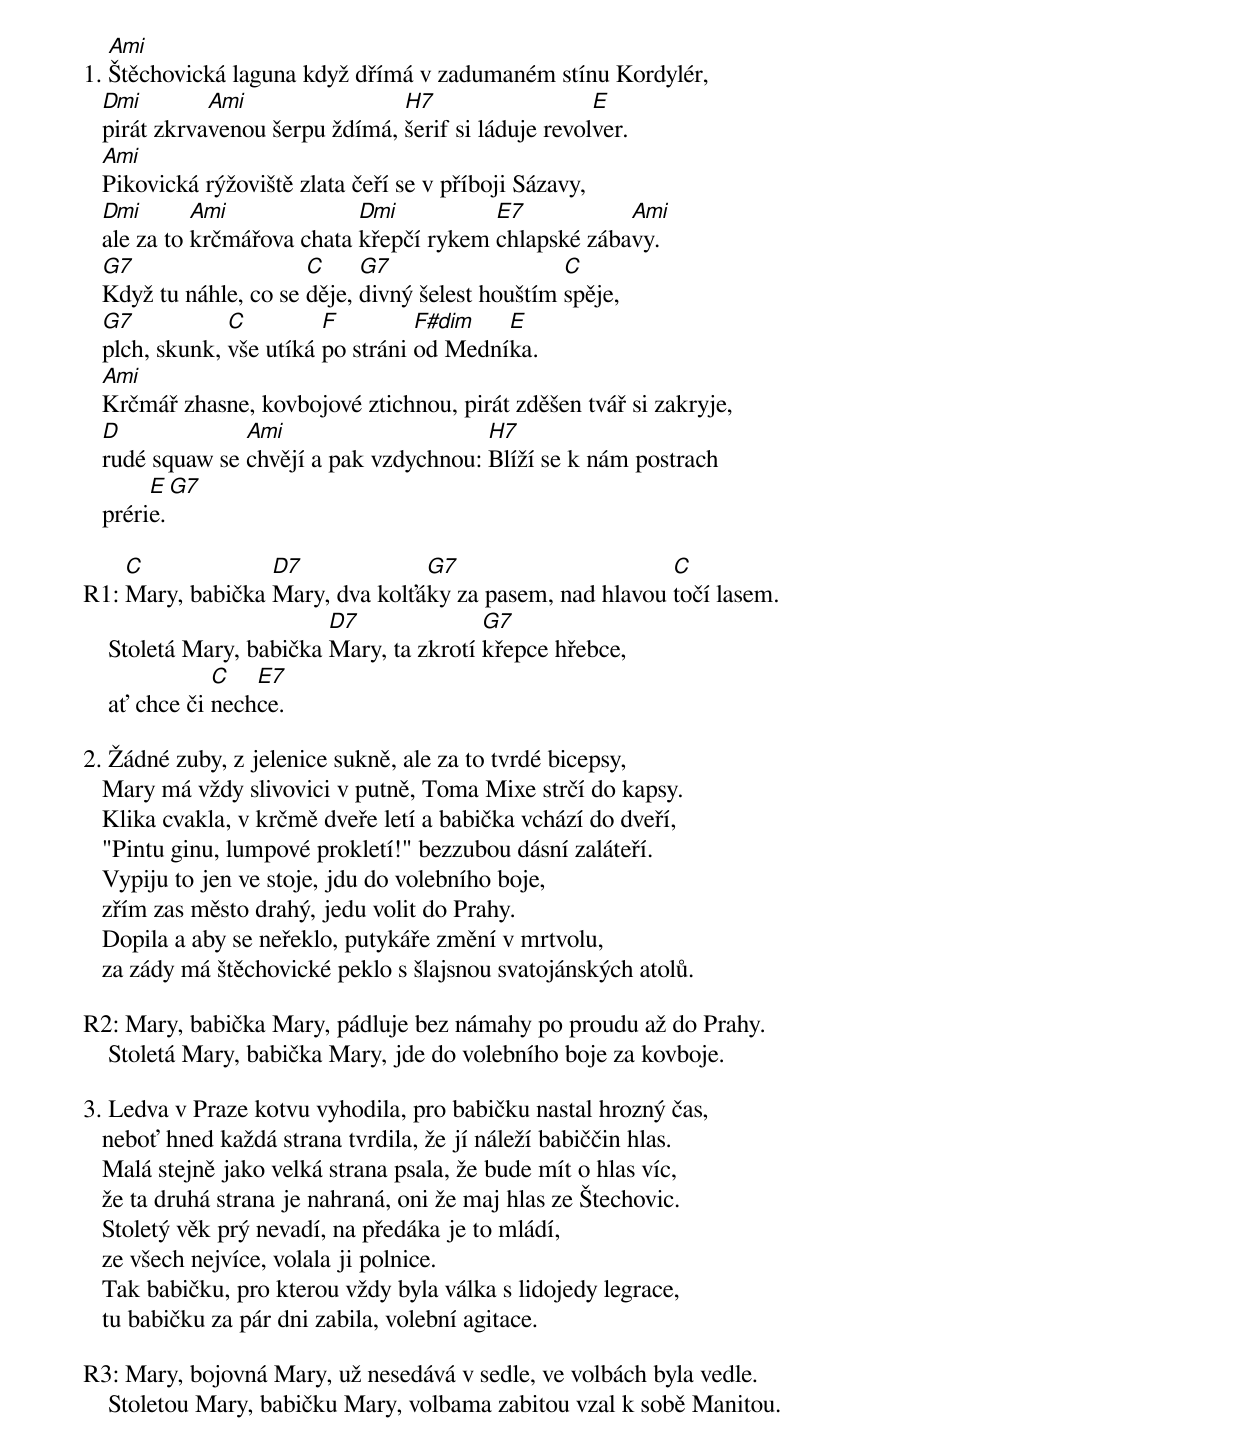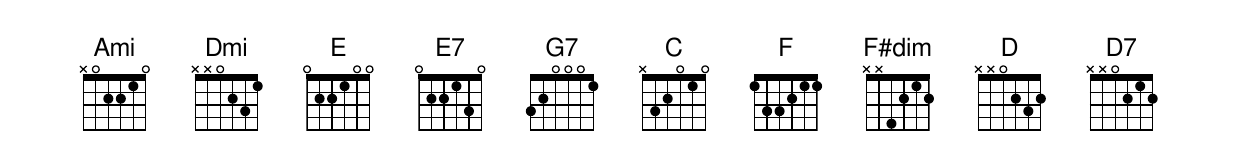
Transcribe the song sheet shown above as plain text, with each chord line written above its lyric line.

   Ami
1. Štěchovická laguna když dřímá v zadumaném stínu Kordylér,
   Dmi        Ami                H7                   E
   pirát zkrvavenou šerpu ždímá, šerif si láduje revolver.
   Ami
   Pikovická rýžoviště zlata čeří se v příboji Sázavy,
   Dmi       Ami             Dmi          E7           Ami
   ale za to krčmářova chata křepčí rykem chlapské zábavy.
   G7                   C     G7                   C
   Když tu náhle, co se děje, divný šelest houštím spěje,
   G7           C         F         F#dim   E
   plch, skunk, vše utíká po stráni od Medníka.
   Ami
   Krčmář zhasne, kovbojové ztichnou, pirát zděšen tvář si zakryje,
   D             Ami                     H7
   rudé squaw se chvějí a pak vzdychnou: Blíží se k nám postrach
        E G7
   prérie.

    C             D7             G7                      C
R1: Mary, babička Mary, dva kolťáky za pasem, nad hlavou točí lasem.
                          D7              G7
    Stoletá Mary, babička Mary, ta zkrotí křepce hřebce,
               C   E7
    ať chce či nechce.

2. Žádné zuby, z jelenice sukně, ale za to tvrdé bicepsy,
   Mary má vždy slivovici v putně, Toma Mixe strčí do kapsy.
   Klika cvakla, v krčmě dveře letí a babička vchází do dveří,
   "Pintu ginu, lumpové prokletí!" bezzubou dásní zaláteří.
   Vypiju to jen ve stoje, jdu do volebního boje,
   zřím zas město drahý, jedu volit do Prahy.
   Dopila a aby se neřeklo, putykáře změní v mrtvolu,
   za zády má štěchovické peklo s šlajsnou svatojánských atolů.

R2: Mary, babička Mary, pádluje bez námahy po proudu až do Prahy.
    Stoletá Mary, babička Mary, jde do volebního boje za kovboje.

3. Ledva v Praze kotvu vyhodila, pro babičku nastal hrozný čas,
   neboť hned každá strana tvrdila, že jí náleží babiččin hlas.
   Malá stejně jako velká strana psala, že bude mít o hlas víc,
   že ta druhá strana je nahraná, oni že maj hlas ze Štechovic.
   Stoletý věk prý nevadí, na předáka je to mládí,
   ze všech nejvíce, volala ji polnice.
   Tak babičku, pro kterou vždy byla válka s lidojedy legrace,
   tu babičku za pár dni zabila, volební agitace.

R3: Mary, bojovná Mary, už nesedává v sedle, ve volbách byla vedle.
    Stoletou Mary, babičku Mary, volbama zabitou vzal k sobě Manitou.
